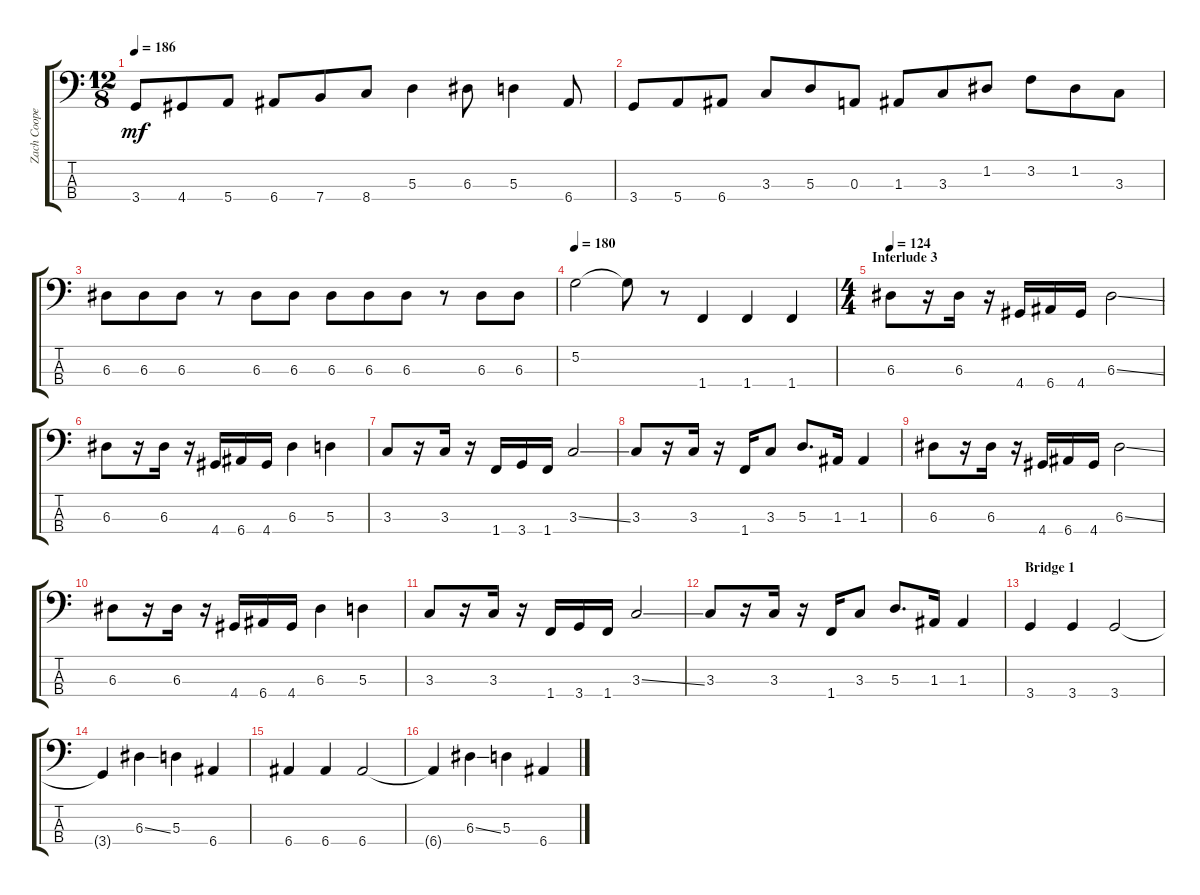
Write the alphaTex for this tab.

\track ("Zach Cooper" "Zach Coope") {instrument electricbassfinger}
\staff {score tabs}
\tuning (G2 D2 A1 E1) {hide}
\ts (12 8)
\tempo 186
\clef f4
\ks c
3.4.8{dy mf} 4.4.8 5.4.8 6.4.8 7.4.8 8.4.8 5.3.4 6.3.8 5.3.4 6.4.8 |
3.4.8 5.4.8 6.4.8 3.3.8 5.3.8 0.3.8 1.3.8 3.3.8 1.2.8 3.2.8 1.2.8 3.3.8 |
6.3.8 6.3.8 6.3.8 r.8 6.3.8 6.3.8 6.3.8 6.3.8 6.3.8 r.8 6.3.8 6.3.8 |
\tempo 180
5.2.2 5.2{be (hold 0 0 60 0) t}.8 r.8 1.4.4 1.4.4 1.4.4 |
\ts (4 4)
\section ("" "Interlude 3")
\tempo 124
6.3.8 r.16 6.3.16 r.16 4.4.16 6.4.16 4.4.16 6.3{ss}.2 |
6.3.8 r.16 6.3.16 r.16 4.4.16 6.4.16 4.4.16 6.3.4 5.3.4 |
3.3.8 r.16 3.3.16 r.16 1.4.16 3.4.16 1.4.16 3.3{ss}.2 |
3.3.8 r.16 3.3.16 r.16 1.4.16 3.3.8 5.3.8{d} 1.3.16 1.3.4 |
6.3.8 r.16 6.3.16 r.16 4.4.16 6.4.16 4.4.16 6.3{ss}.2 |
6.3.8 r.16 6.3.16 r.16 4.4.16 6.4.16 4.4.16 6.3.4 5.3.4 |
3.3.8 r.16 3.3.16 r.16 1.4.16 3.4.16 1.4.16 3.3{ss}.2 |
3.3.8 r.16 3.3.16 r.16 1.4.16 3.3.8 5.3.8{d} 1.3.16 1.3.4 |
\section ("" "Bridge 1")
3.4.4 3.4.4 3.4.2 |
3.4{t}.4 6.3{ss}.4 5.3.4 6.4.4 |
6.4.4 6.4.4 6.4.2 |
6.4{t}.4 6.3{ss}.4 5.3.4 6.4.4
